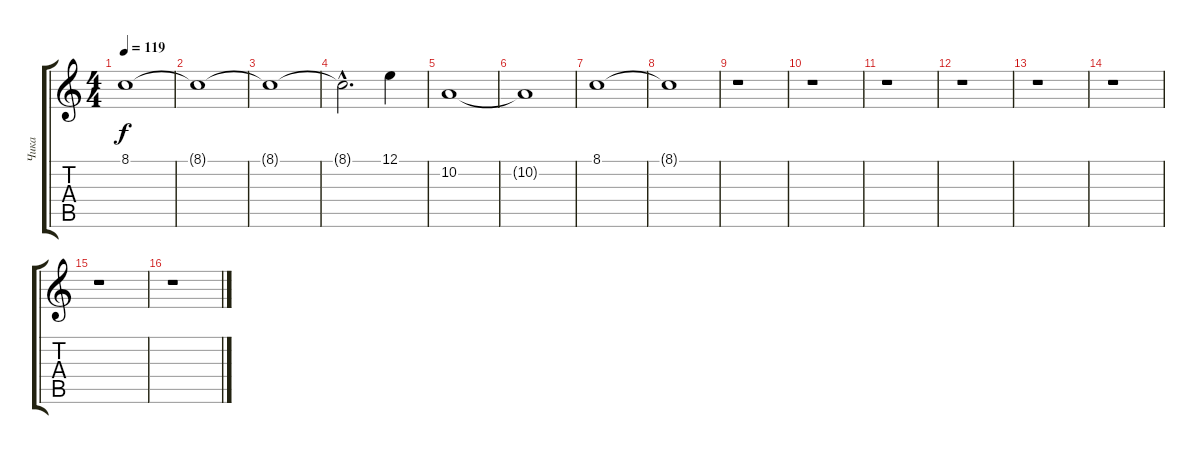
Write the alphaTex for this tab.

\track ("Чика" "Чика") {instrument synthstrings2}
\staff {score tabs}
\tuning (E4 B3 G3 D3 A2 E2) {hide}
\ts (4 4)
\tempo 119
\clef g2
\ks c
8.1{t}.1{dy f} |
8.1{t}.1 |
8.1{t}.1 |
8.1{hac t}.2{d} 12.1.4 |
10.2.1 |
10.2{t}.1 |
8.1.1 |
8.1{t}.1 |
r.1 |
r.1 |
r.1 |
r.1 |
r.1 |
r.1 |
r.1 |
r.1
